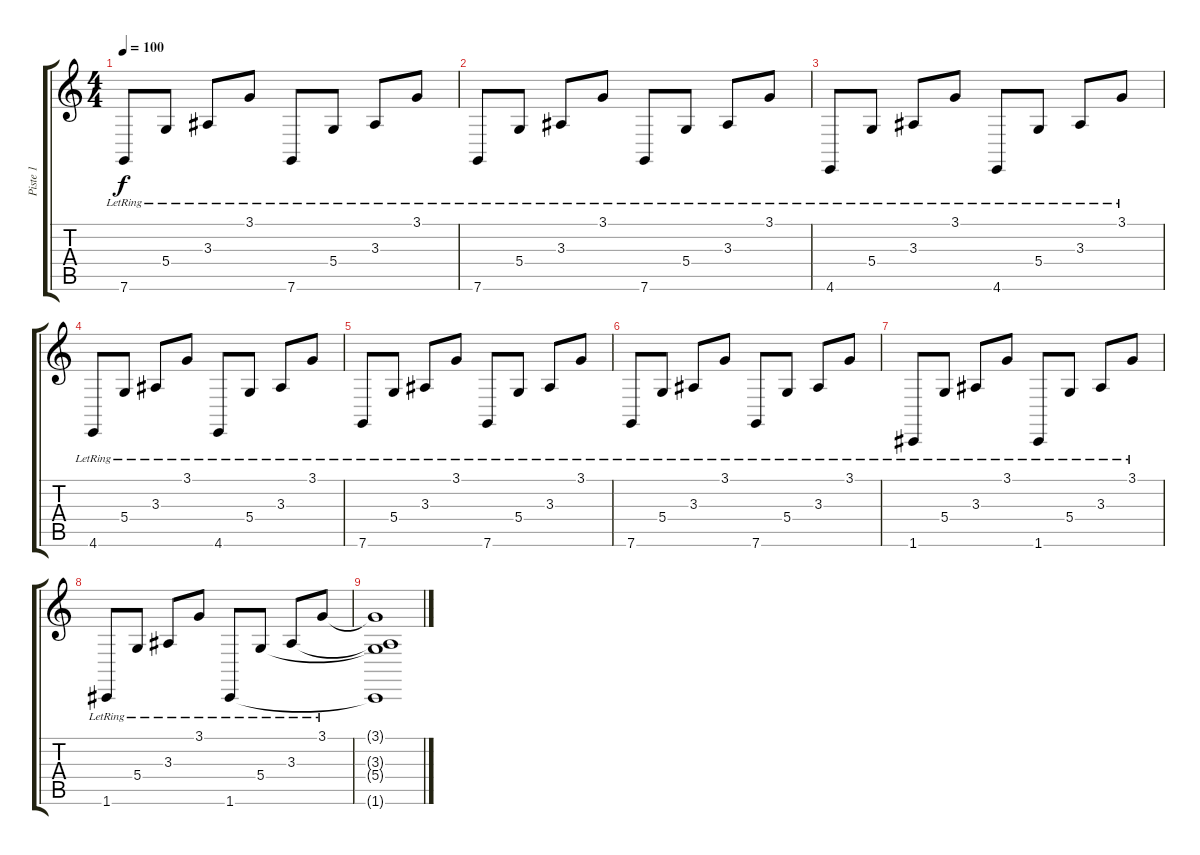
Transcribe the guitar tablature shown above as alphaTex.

\track ("Piste 1" "Piste 1") {instrument acousticgrandpiano}
\staff {score tabs}
\tuning (E4 B3 G3 D3 A2 C2) {hide}
\ts (4 4)
\tempo 100
\clef g2
\ks c
7.6{lr}.8{dy f} 5.4{lr}.8 3.3{lr}.8 3.1{lr}.8 7.6{lr}.8 5.4{lr}.8 3.3{lr}.8 3.1{lr}.8 |
7.6{lr}.8 5.4{lr}.8 3.3{lr}.8 3.1{lr}.8 7.6{lr}.8 5.4{lr}.8 3.3{lr}.8 3.1{lr}.8 |
4.6{lr}.8 5.4{lr}.8 3.3{lr}.8 3.1{lr}.8 4.6{lr}.8 5.4{lr}.8 3.3{lr}.8 3.1{lr}.8 |
4.6{lr}.8 5.4{lr}.8 3.3{lr}.8 3.1{lr}.8 4.6{lr}.8 5.4{lr}.8 3.3{lr}.8 3.1{lr}.8 |
7.6{lr}.8 5.4{lr}.8 3.3{lr}.8 3.1{lr}.8 7.6{lr}.8 5.4{lr}.8 3.3{lr}.8 3.1{lr}.8 |
7.6{lr}.8 5.4{lr}.8 3.3{lr}.8 3.1{lr}.8 7.6{lr}.8 5.4{lr}.8 3.3{lr}.8 3.1{lr}.8 |
1.6{lr}.8 5.4{lr}.8 3.3{lr}.8 3.1{lr}.8 1.6{lr}.8 5.4{lr}.8 3.3{lr}.8 3.1{lr}.8 |
1.6{lr}.8 5.4{lr}.8 3.3{lr}.8 3.1{lr}.8 1.6{lr}.8 5.4{lr}.8 3.3{lr}.8 3.1{lr}.8 |
(3.1{t} 3.3{t} 5.4{t} 1.6{t}).1
